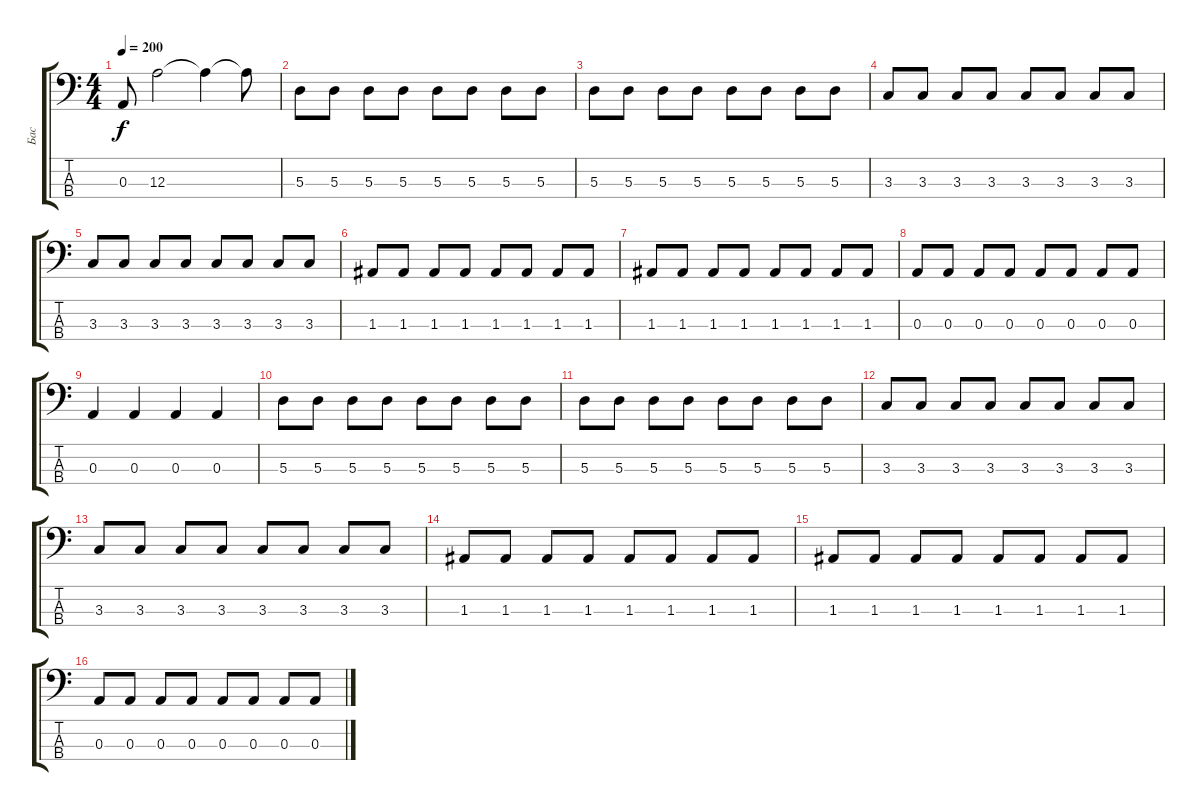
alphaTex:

\track ("Бас" "Бас") {instrument electricbassfinger}
\staff {score tabs}
\tuning (G2 D2 A1 E1) {hide}
\ts (4 4)
\tempo 200
\clef f4
\ks c
0.3.8{dy f} 12.3.2 12.3{t}.4 12.3{t}.8 |
5.3.8 5.3.8 5.3.8 5.3.8 5.3.8 5.3.8 5.3.8 5.3.8 |
5.3.8 5.3.8 5.3.8 5.3.8 5.3.8 5.3.8 5.3.8 5.3.8 |
3.3.8 3.3.8 3.3.8 3.3.8 3.3.8 3.3.8 3.3.8 3.3.8 |
3.3.8 3.3.8 3.3.8 3.3.8 3.3.8 3.3.8 3.3.8 3.3.8 |
1.3.8 1.3.8 1.3.8 1.3.8 1.3.8 1.3.8 1.3.8 1.3.8 |
1.3.8 1.3.8 1.3.8 1.3.8 1.3.8 1.3.8 1.3.8 1.3.8 |
0.3.8 0.3.8 0.3.8 0.3.8 0.3.8 0.3.8 0.3.8 0.3.8 |
0.3.4 0.3.4 0.3.4 0.3.4 |
5.3.8 5.3.8 5.3.8 5.3.8 5.3.8 5.3.8 5.3.8 5.3.8 |
5.3.8 5.3.8 5.3.8 5.3.8 5.3.8 5.3.8 5.3.8 5.3.8 |
3.3.8 3.3.8 3.3.8 3.3.8 3.3.8 3.3.8 3.3.8 3.3.8 |
3.3.8 3.3.8 3.3.8 3.3.8 3.3.8 3.3.8 3.3.8 3.3.8 |
1.3.8 1.3.8 1.3.8 1.3.8 1.3.8 1.3.8 1.3.8 1.3.8 |
1.3.8 1.3.8 1.3.8 1.3.8 1.3.8 1.3.8 1.3.8 1.3.8 |
0.3.8 0.3.8 0.3.8 0.3.8 0.3.8 0.3.8 0.3.8 0.3.8
